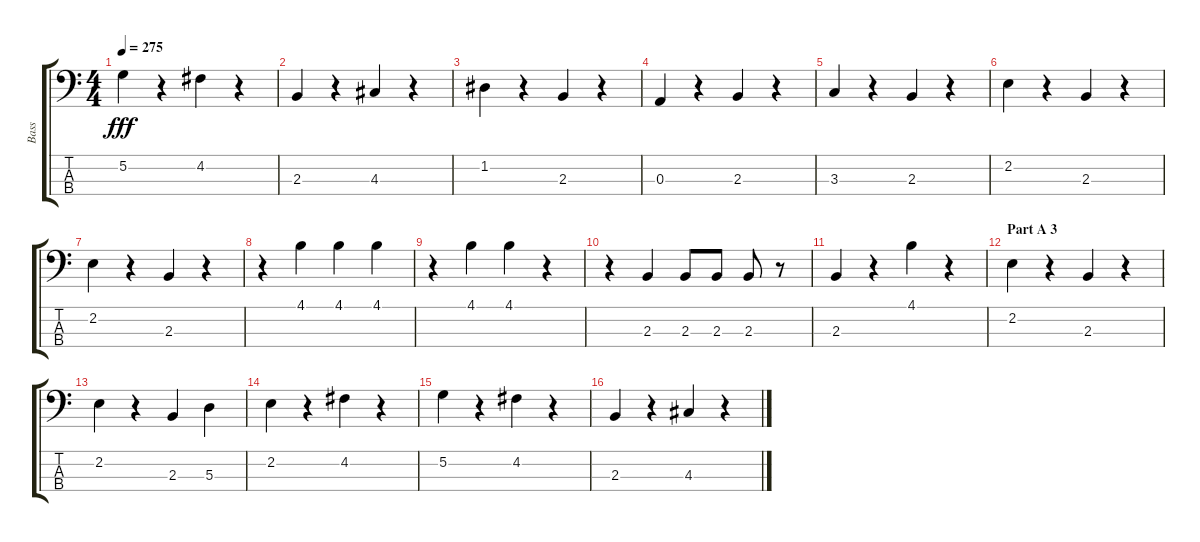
\track ("Bass" "Bass") {instrument acousticbass}
\staff {score tabs}
\tuning (G2 D2 A1 E1) {hide}
\ts (4 4)
\tempo 275
\clef f4
\ks c
5.2.4{dy fff} r.4 4.2.4 r.4 |
2.3.4 r.4 4.3.4 r.4 |
1.2.4 r.4 2.3.4 r.4 |
0.3.4 r.4 2.3.4 r.4 |
3.3.4 r.4 2.3.4 r.4 |
2.2.4 r.4 2.3.4 r.4 |
2.2.4 r.4 2.3.4 r.4 |
r.4 4.1.4 4.1.4 4.1.4 |
r.4 4.1.4 4.1.4 r.4 |
r.4 2.3.4 2.3.8 2.3.8 2.3.8 r.8 |
2.3.4 r.4 4.1.4 r.4 |
\section ("" "Part A 3")
2.2.4 r.4 2.3.4 r.4 |
2.2.4 r.4 2.3.4 5.3.4 |
2.2.4 r.4 4.2.4 r.4 |
5.2.4 r.4 4.2.4 r.4 |
2.3.4 r.4 4.3.4 r.4
